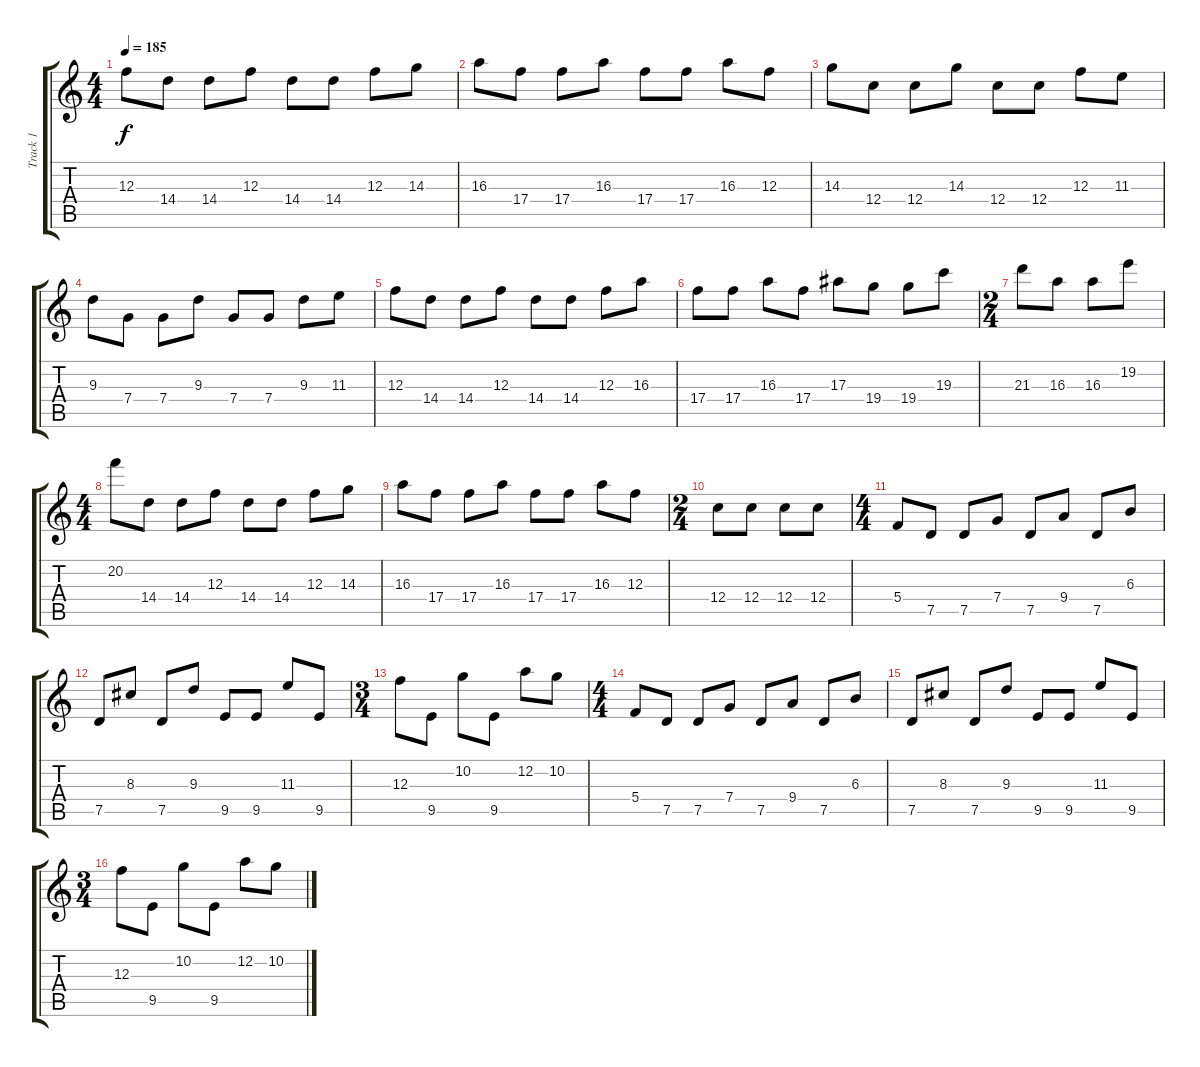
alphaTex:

\track ("Track 1" "Track 1") {instrument overdrivenguitar}
\staff {score tabs}
\tuning (D4 A3 F3 C3 G2 C2) {hide}
\ts (4 4)
\tempo 185
\clef g2
\ks c
12.3.8{dy f} 14.4.8 14.4.8 12.3.8 14.4.8 14.4.8 12.3.8 14.3.8 |
16.3.8 17.4.8 17.4.8 16.3.8 17.4.8 17.4.8 16.3.8 12.3.8 |
14.3.8 12.4.8 12.4.8 14.3.8 12.4.8 12.4.8 12.3.8 11.3.8 |
9.3.8 7.4.8 7.4.8 9.3.8 7.4.8 7.4.8 9.3.8 11.3.8 |
12.3.8 14.4.8 14.4.8 12.3.8 14.4.8 14.4.8 12.3.8 16.3.8 |
17.4.8 17.4.8 16.3.8 17.4.8 17.3.8 19.4.8 19.4.8 19.3.8 |
\ts (2 4)
21.3.8 16.3.8 16.3.8 19.2.8 |
\ts (4 4)
20.2.8 14.4.8 14.4.8 12.3.8 14.4.8 14.4.8 12.3.8 14.3.8 |
16.3.8 17.4.8 17.4.8 16.3.8 17.4.8 17.4.8 16.3.8 12.3.8 |
\ts (2 4)
12.4.8 12.4.8 12.4.8 12.4.8 |
\ts (4 4)
5.4.8 7.5.8 7.5.8 7.4.8 7.5.8 9.4.8 7.5.8 6.3.8 |
7.5.8 8.3.8 7.5.8 9.3.8 9.5.8 9.5.8 11.3.8 9.5.8 |
\ts (3 4)
12.3.8 9.5.8 10.2.8 9.5.8 12.2.8 10.2.8 |
\ts (4 4)
5.4.8 7.5.8 7.5.8 7.4.8 7.5.8 9.4.8 7.5.8 6.3.8 |
7.5.8 8.3.8 7.5.8 9.3.8 9.5.8 9.5.8 11.3.8 9.5.8 |
\ts (3 4)
12.3.8 9.5.8 10.2.8 9.5.8 12.2.8 10.2.8
